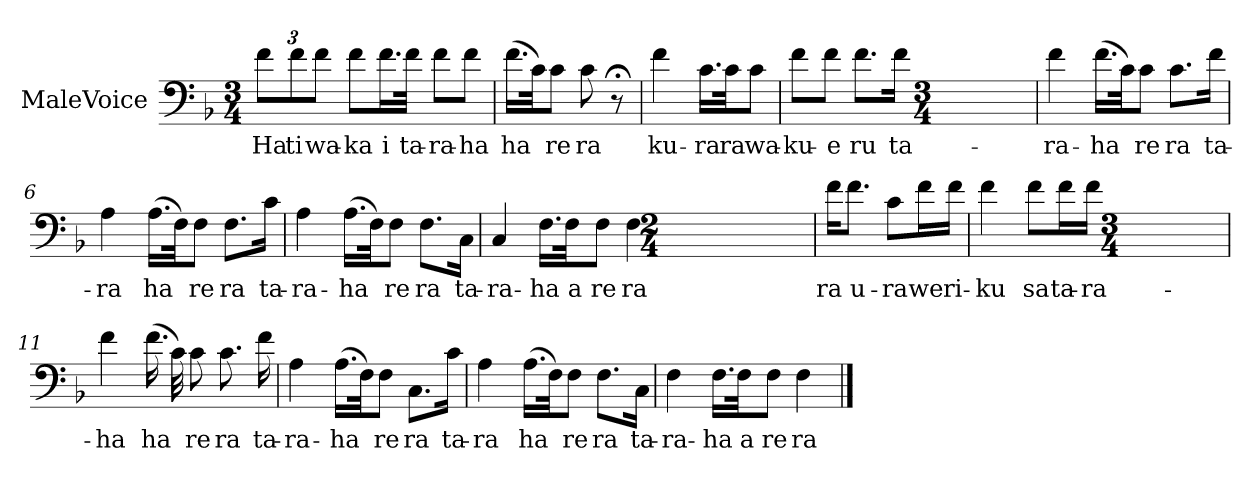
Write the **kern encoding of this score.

**kern	**text
*part1	*part1
*staff1	*staff1
*I"MaleVoice	*
*clefF4	*
*k[b-]	*
*M3/4	*
*MM96	*
=1	=1
12f\L	Ha
12f\	ti
12f\J	wa-
8f\L	-ka
16.f\L	i
32f\JJk	ta-
8f\L	-ra-
8f\J	-ha
=2	=2
(16.f\LL	ha
32c\Jk)	.
8c\J	re
8c	ra
8r;<	.
=3	=3
4f	ku-
16.c\LL	-ra
32c\Jk	ra
8c\J	wa-
=4	=4
8f\L	-ku-
8f\J	-e
8.f\L	-ru
16f\Jk	ta-
*M3/4	*
=5	=5
4f	-ra-
(16.f\LL	-ha
32c\Jk)	.
8c\J	re
8.c\L	ra
16f\Jk	ta-
=6	=6
4A	-ra
(16.A\LL	-ha
32F\Jk)	.
8F\J	re
8.F\L	ra
16c\Jk	ta-
=7	=7
4A	-ra-
(16.A\LL	-ha
32F\Jk)	.
8F\J	re
8.F\L	ra
16C\Jk	ta-
=8	=8
4C	-ra-
16.F\LL	-ha
32F\Jk	a
8F\J	re
4F	ra
*M2/4	*
=9	=9
16f\KL	ra
8.f\J	u-
8c\L	-ra
16f\L	we
16f\JJ	ri-
=10	=10
4f	-ku
8f\L	sa
16f\L	ta-
16f\JJ	-ra-
*M3/4	*
=11	=11
4f	-ha
(16.f	ha
32c)	.
8c	re
8.c	ra
16f	ta-
=12	=12
4A	-ra-
(16.A\LL	-ha
32F\Jk)	.
8F\J	re
8.C\L	ra
16c\Jk	ta-
=13	=13
4A	-ra
(16.A\LL	ha
32F\Jk)	.
8F\J	re
8.F\L	ra
16C\Jk	ta-
=14	=14
4F	-ra-
16.F\LL	-ha
32F\Jk	a
8F\J	re
4F	ra
==	==
*-	*-
